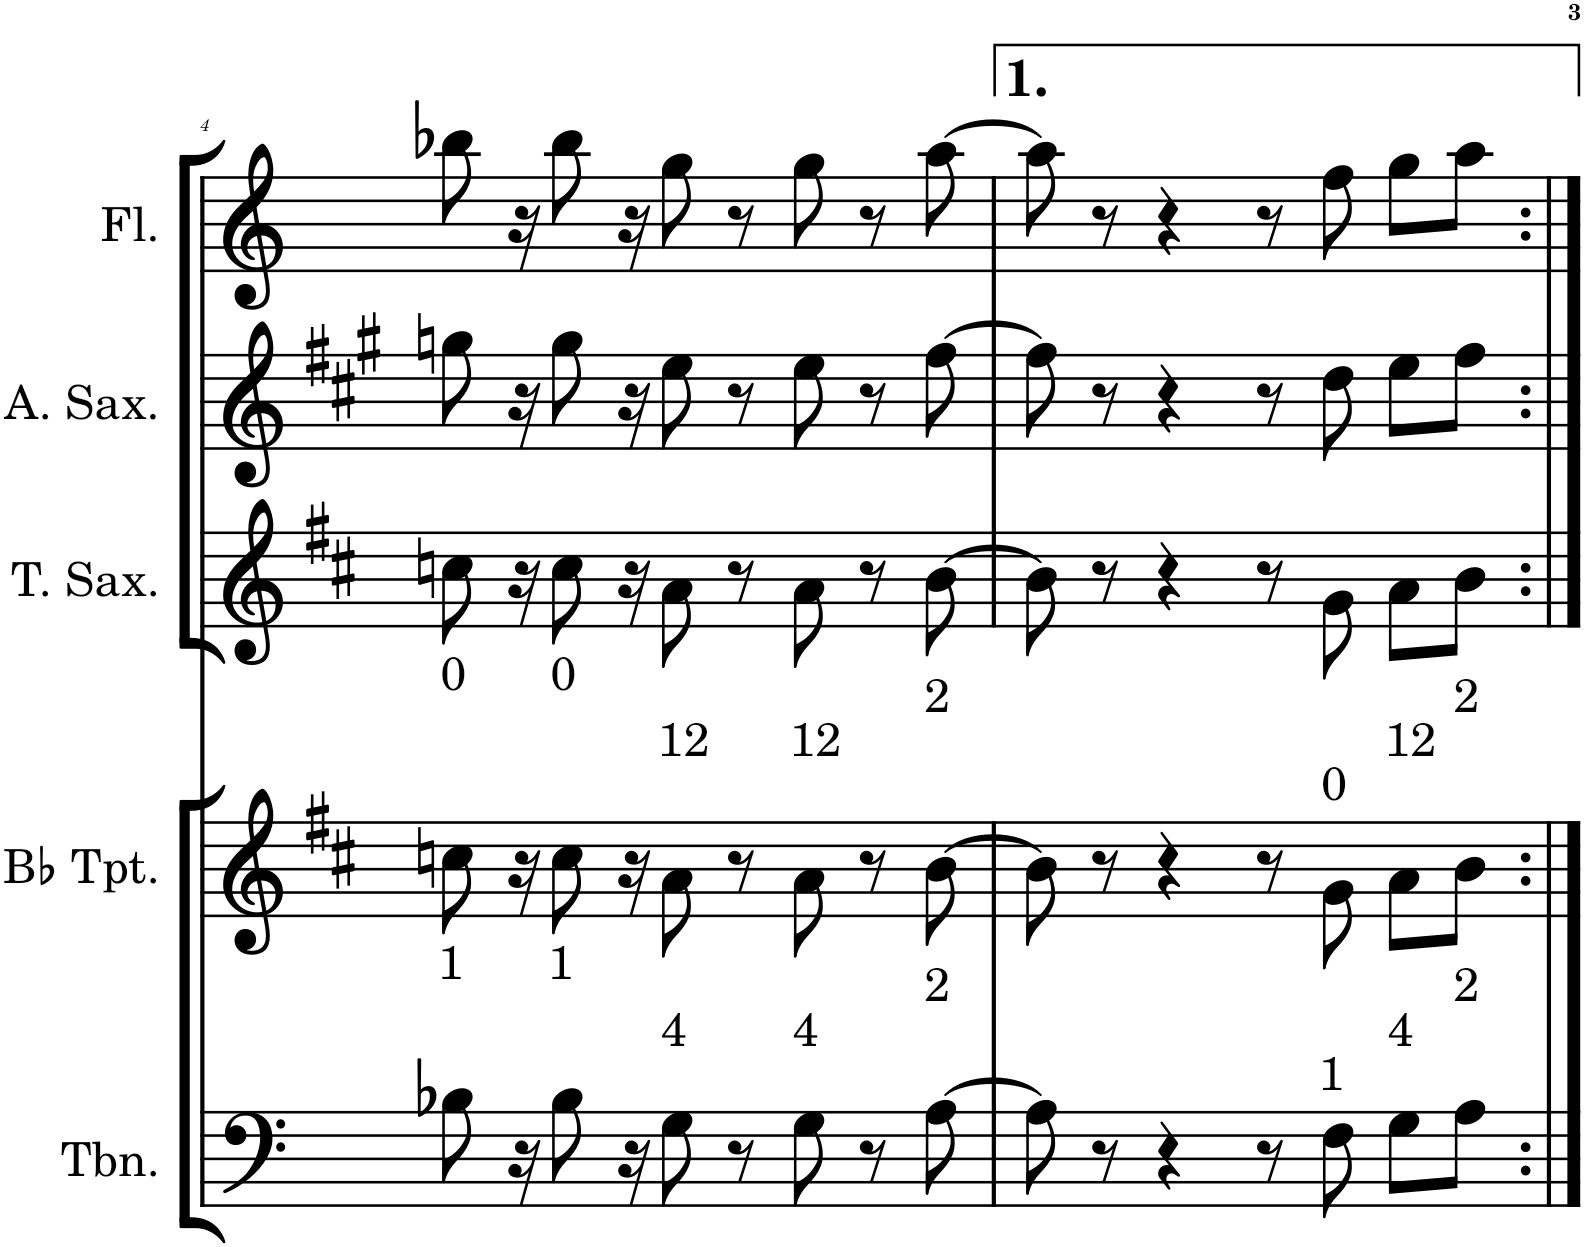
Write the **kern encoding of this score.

**kern	**kern	**kern	**kern	**kern
*part5	*part4	*part3	*part2	*part1
*staff5	*staff4	*staff3	*staff2	*staff1
*I"Trombone	*I"Bb Trumpet	*I"Tenor Saxophone	*I"Alto Saxophone	*I"Flute
*I'Tbn.	*I'Bb Tpt.	*I'T. Sax.	*I'A. Sax.	*I'Fl.
!!LO:PB:g=z
*clefF4	*clefG2	*clefG2	*clefG2	*clefG2
*	*Trd1c2	*Trd8c14	*Trd5c9	*
*k[]	*k[f#c#]	*k[f#c#]	*k[f#c#g#]	*k[]
*M4/4	*M4/4	*M4/4	*M4/4	*M4/4
=4	=4	=4	=4	=4
!	!LO:TX:a:t=0	!	!	!
!LO:TX:a:t=1	!	!	!	!
8B-X\	8ccn\	8ccn\	8ggn\	8bb-X\
16r	16r	16r	16r	16r
!	!LO:TX:a:t=0	!	!	!
!LO:TX:a:t=1	!	!	!	!
8B-\	8cc\	8cc\	8gg\	8bb-\
16r	16r	16r	16r	16r
!	!LO:TX:a:t=12	!	!	!
!LO:TX:a:t=4	!	!	!	!
8G\	8a\	8a\	8ee\	8gg\
8r	8r	8r	8r	8r
!	!LO:TX:a:t=12	!	!	!
!LO:TX:a:t=4	!	!	!	!
8G\	8a\	8a\	8ee\	8gg\
8r	8r	8r	8r	8r
!	!LO:TX:a:t=2	!	!	!
!LO:TX:a:t=2	!	!	!	!
[8A\	[8b\	[8b\	[8ff#\	[8aa\
=5	=5	=5	=5	=5
8A\]	8b\]	8b\]	8ff#\]	8aa\]
8r	8r	8r	8r	8r
4r	4r	4r	4r	4r
8r	8r	8r	8r	8r
!	!LO:TX:a:t=0	!	!	!
!LO:TX:a:t=1	!	!	!	!
8F\	8g\	8g\	8dd\	8ff\
!	!LO:TX:a:t=12	!	!	!
!LO:TX:a:t=4	!	!	!	!
8G\L	8a\L	8a\L	8ee\L	8gg\L
!	!LO:TX:a:t=2	!	!	!
!LO:TX:a:t=2	!	!	!	!
8A\J	8b\J	8b\J	8ff#\J	8aa\J
=:|!	=:|!	=:|!	=:|!	=:|!
*-	*-	*-	*-	*-
